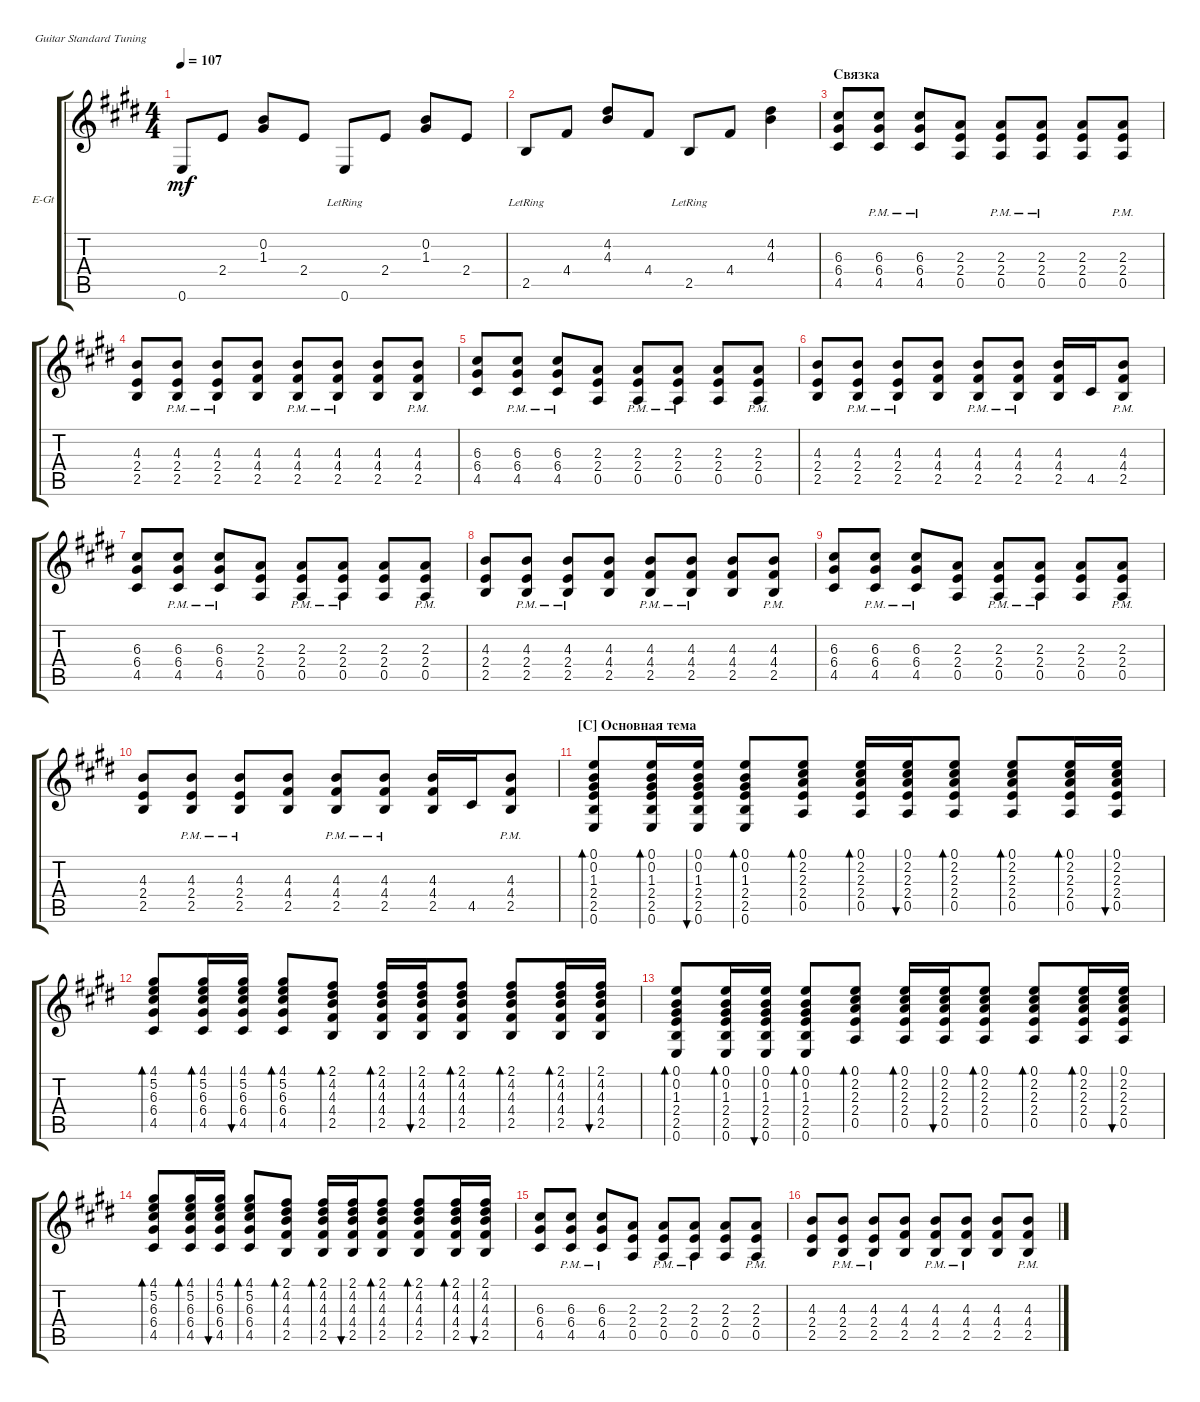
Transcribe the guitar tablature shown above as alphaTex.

\defaultSystemsLayout 4
\bracketExtendMode groupsimilarinstruments
\firstSystemTrackNameOrientation horizontal
\otherSystemsTrackNameOrientation horizontal
\track ("Electric Guitar" "E-Gt") {instrument electricguitarclean}
\staff {score tabs}
\tuning (E4 B3 G3 D3 A2 E2)
\ts (4 4)
\tempo 107
\clef g2
\ks c#minor
0.6.8{dy mf} 2.4.8 (1.3 0.2).8 2.4.8 0.6{lr}.8 2.4.8 (1.3 0.2).8 2.4.8 |
2.5{lr}.8 4.4.8 (4.3 4.2).8 4.4.8 2.5{lr}.8 4.4.8 (4.3 4.2).4 |
\section ("" "Связка")
(4.5 6.4 6.3).8 (4.5{pm} 6.4{pm} 6.3{pm}).8 (4.5{pm} 6.4{pm} 6.3{pm}).8 (0.5 2.4 2.3).8 (0.5{pm} 2.4{pm} 2.3{pm}).8 (0.5{pm} 2.4{pm} 2.3{pm}).8 (0.5 2.4 2.3).8 (0.5{pm} 2.4{pm} 2.3{pm}).8 |
(2.5 2.4 4.3).8 (2.5{pm} 2.4{pm} 4.3{pm}).8 (2.5{pm} 2.4{pm} 4.3{pm}).8 (2.5 4.4 4.3).8 (2.5{pm} 4.4{pm} 4.3{pm}).8 (2.5{pm} 4.4{pm} 4.3{pm}).8 (2.5 4.4 4.3).8 (2.5{pm} 4.4{pm} 4.3{pm}).8 |
(4.5 6.4 6.3).8 (4.5{pm} 6.4{pm} 6.3{pm}).8 (4.5{pm} 6.4{pm} 6.3{pm}).8 (0.5 2.4 2.3).8 (0.5{pm} 2.4{pm} 2.3{pm}).8 (0.5{pm} 2.4{pm} 2.3{pm}).8 (0.5 2.4 2.3).8 (0.5{pm} 2.4{pm} 2.3{pm}).8 |
(2.5 2.4 4.3).8 (2.5{pm} 2.4{pm} 4.3{pm}).8 (2.5{pm} 2.4{pm} 4.3{pm}).8 (2.5 4.4 4.3).8 (2.5{pm} 4.4{pm} 4.3{pm}).8 (2.5{pm} 4.4{pm} 4.3{pm}).8 (2.5 4.4 4.3).16 4.5.16 (2.5{pm} 4.4{pm} 4.3{pm}).8 |
(4.5 6.4 6.3).8 (4.5{pm} 6.4{pm} 6.3{pm}).8 (4.5{pm} 6.4{pm} 6.3{pm}).8 (0.5 2.4 2.3).8 (0.5{pm} 2.4{pm} 2.3{pm}).8 (0.5{pm} 2.4{pm} 2.3{pm}).8 (0.5 2.4 2.3).8 (0.5{pm} 2.4{pm} 2.3{pm}).8 |
(2.5 2.4 4.3).8 (2.5{pm} 2.4{pm} 4.3{pm}).8 (2.5{pm} 2.4{pm} 4.3{pm}).8 (2.5 4.4 4.3).8 (2.5{pm} 4.4{pm} 4.3{pm}).8 (2.5{pm} 4.4{pm} 4.3{pm}).8 (2.5 4.4 4.3).8 (2.5{pm} 4.4{pm} 4.3{pm}).8 |
(4.5 6.4 6.3).8 (4.5{pm} 6.4{pm} 6.3{pm}).8 (4.5{pm} 6.4{pm} 6.3{pm}).8 (0.5 2.4 2.3).8 (0.5{pm} 2.4{pm} 2.3{pm}).8 (0.5{pm} 2.4{pm} 2.3{pm}).8 (0.5 2.4 2.3).8 (0.5{pm} 2.4{pm} 2.3{pm}).8 |
(2.5 2.4 4.3).8 (2.5{pm} 2.4{pm} 4.3{pm}).8 (2.5{pm} 2.4{pm} 4.3{pm}).8 (2.5 4.4 4.3).8 (2.5{pm} 4.4{pm} 4.3{pm}).8 (2.5{pm} 4.4{pm} 4.3{pm}).8 (2.5 4.4 4.3).16 4.5.16 (2.5{pm} 4.4{pm} 4.3{pm}).8 |
\section ("C" "Основная тема")
(0.6 2.5 2.4 1.3 0.2 0.1).8{bd 30} (0.6 2.5 2.4 1.3 0.2 0.1).16{bd 30} (0.6 2.5 2.4 1.3 0.2 0.1).16{bu 30} (0.6 2.5 2.4 1.3 0.2 0.1).8{bd 30} (0.5 2.4 2.3 2.2 0.1).8{bd 30} (0.5 2.4 2.3 2.2 0.1).16{bd 30} (0.5 2.4 2.3 2.2 0.1).16{bu 30} (0.5 2.4 2.3 2.2 0.1).8{bd 30} (0.5 2.4 2.3 2.2 0.1).8{bd 30} (0.5 2.4 2.3 2.2 0.1).16{bd 30} (0.5 2.4 2.3 2.2 0.1).16{bu 30} |
(4.5 6.4 6.3 5.2 4.1).8{bd 30} (4.5 6.4 6.3 5.2 4.1).16{bd 30} (4.5 6.4 6.3 5.2 4.1).16{bu 30} (4.5 6.4 6.3 5.2 4.1).8{bd 30} (2.5 4.4 4.3 4.2 2.1).8{bd 30} (2.5 4.4 4.3 4.2 2.1).16{bd 30} (2.5 4.4 4.3 4.2 2.1).16{bu 30} (2.5 4.4 4.3 4.2 2.1).8{bd 30} (2.5 4.4 4.3 4.2 2.1).8{bd 30} (2.5 4.4 4.3 4.2 2.1).16{bd 30} (2.5 4.4 4.3 4.2 2.1).16{bu 30} |
(0.6 2.5 2.4 1.3 0.2 0.1).8{bd 30} (0.6 2.5 2.4 1.3 0.2 0.1).16{bd 30} (0.6 2.5 2.4 1.3 0.2 0.1).16{bu 30} (0.6 2.5 2.4 1.3 0.2 0.1).8{bd 30} (0.5 2.4 2.3 2.2 0.1).8{bd 30} (0.5 2.4 2.3 2.2 0.1).16{bd 30} (0.5 2.4 2.3 2.2 0.1).16{bu 30} (0.5 2.4 2.3 2.2 0.1).8{bd 30} (0.5 2.4 2.3 2.2 0.1).8{bd 30} (0.5 2.4 2.3 2.2 0.1).16{bd 30} (0.5 2.4 2.3 2.2 0.1).16{bu 30} |
(4.5 6.4 6.3 5.2 4.1).8{bd 30} (4.5 6.4 6.3 5.2 4.1).16{bd 30} (4.5 6.4 6.3 5.2 4.1).16{bu 30} (4.5 6.4 6.3 5.2 4.1).8{bd 30} (2.5 4.4 4.3 4.2 2.1).8{bd 30} (2.5 4.4 4.3 4.2 2.1).16{bd 30} (2.5 4.4 4.3 4.2 2.1).16{bu 30} (2.5 4.4 4.3 4.2 2.1).8{bd 30} (2.5 4.4 4.3 4.2 2.1).8{bd 30} (2.5 4.4 4.3 4.2 2.1).16{bd 30} (2.5 4.4 4.3 4.2 2.1).16{bu 30} |
(4.5 6.4 6.3).8 (4.5{pm} 6.4{pm} 6.3{pm}).8 (4.5{pm} 6.4{pm} 6.3{pm}).8 (0.5 2.4 2.3).8 (0.5{pm} 2.4{pm} 2.3{pm}).8 (0.5{pm} 2.4{pm} 2.3{pm}).8 (0.5 2.4 2.3).8 (0.5{pm} 2.4{pm} 2.3{pm}).8 |
(2.5 2.4 4.3).8 (2.5{pm} 2.4{pm} 4.3{pm}).8 (2.5{pm} 2.4{pm} 4.3{pm}).8 (2.5 4.4 4.3).8 (2.5{pm} 4.4{pm} 4.3{pm}).8 (2.5{pm} 4.4{pm} 4.3{pm}).8 (2.5 4.4 4.3).8 (2.5{pm} 4.4{pm} 4.3{pm}).8
